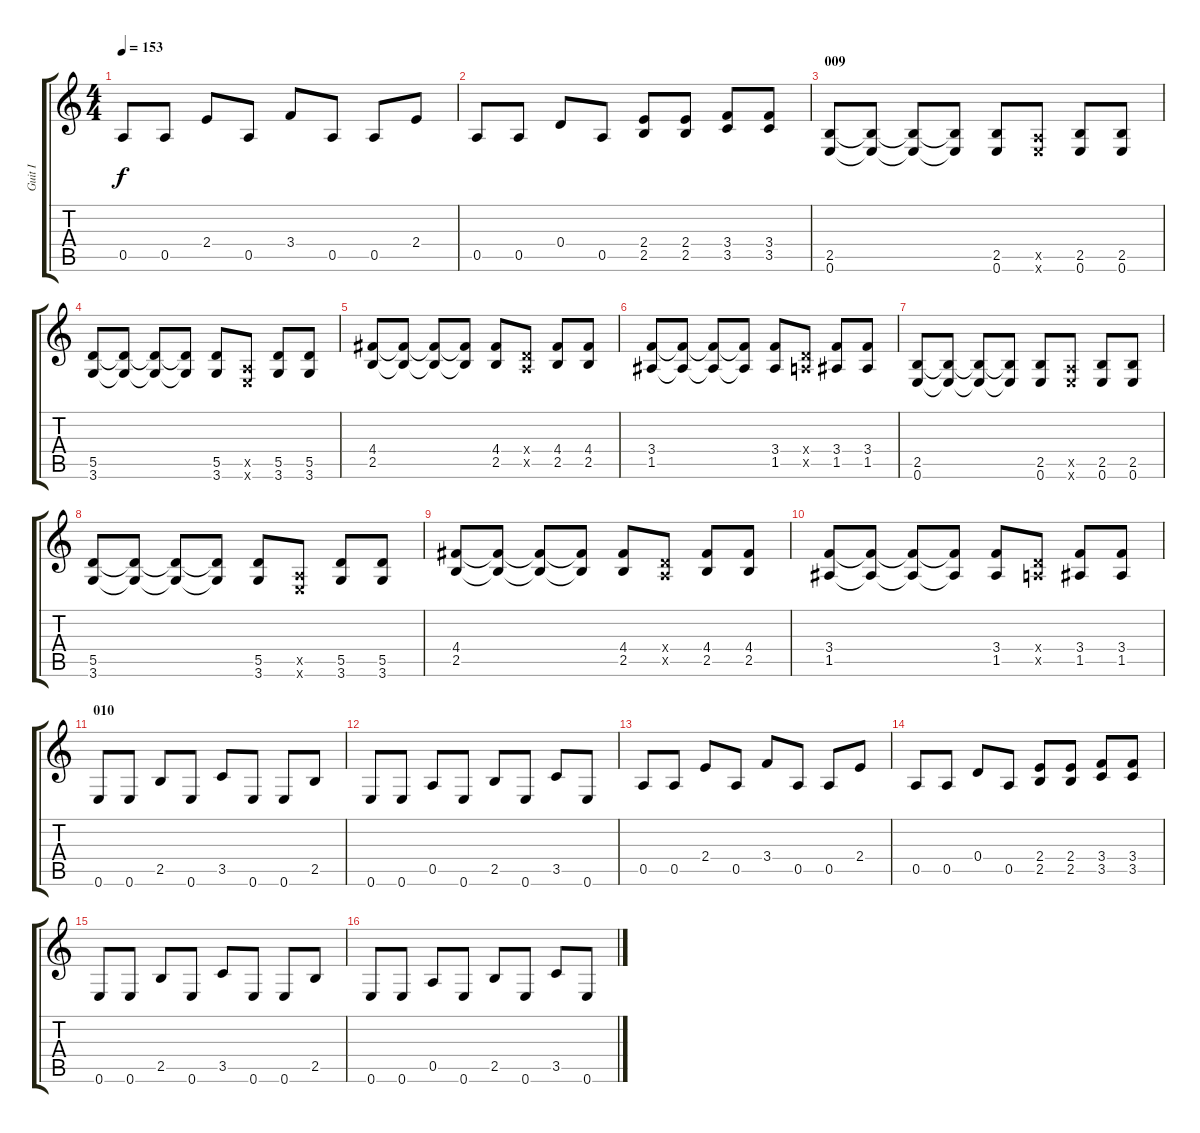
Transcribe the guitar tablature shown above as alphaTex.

\track ("Guit I" "Guit I") {instrument distortionguitar}
\staff {score tabs}
\tuning (E4 B3 G3 D3 A2 E2) {hide}
\ts (4 4)
\tempo 153
\clef g2
\ks c
0.5.8{dy f} 0.5.8 2.4.8 0.5.8 3.4.8 0.5.8 0.5.8 2.4.8 |
0.5.8 0.5.8 0.4.8 0.5.8 (2.4 2.5).8 (2.4 2.5).8 (3.4 3.5).8 (3.4 3.5).8 |
\section ("" "009")
(2.5 0.6).8 (2.5{t} 0.6{t}).8 (2.5{t} 0.6{t}).8 (2.5{t} 0.6{t}).8 (2.5 0.6).8 (0.5{x} 0.6{x}).8 (2.5 0.6).8 (2.5 0.6).8 |
(5.5 3.6).8 (5.5{t} 3.6{t}).8 (5.5{t} 3.6{t}).8 (5.5{t} 3.6{t}).8 (5.5 3.6).8 (0.5{x} 0.6{x}).8 (5.5 3.6).8 (5.5 3.6).8 |
(4.4 2.5).8 (4.4{t} 2.5{t}).8 (4.4{t} 2.5{t}).8 (4.4{t} 2.5{t}).8 (4.4 2.5).8 (0.4{x} 0.5{x}).8 (4.4 2.5).8 (4.4 2.5).8 |
(3.4 1.5).8 (3.4{t} 1.5{t}).8 (3.4{t} 1.5{t}).8 (3.4{t} 1.5{t}).8 (3.4 1.5).8 (0.4{x} 0.5{x}).8 (3.4 1.5).8 (3.4 1.5).8 |
(2.5 0.6).8 (2.5{t} 0.6{t}).8 (2.5{t} 0.6{t}).8 (2.5{t} 0.6{t}).8 (2.5 0.6).8 (0.5{x} 0.6{x}).8 (2.5 0.6).8 (2.5 0.6).8 |
(5.5 3.6).8 (5.5{t} 3.6{t}).8 (5.5{t} 3.6{t}).8 (5.5{t} 3.6{t}).8 (5.5 3.6).8 (0.5{x} 0.6{x}).8 (5.5 3.6).8 (5.5 3.6).8 |
(4.4 2.5).8 (4.4{t} 2.5{t}).8 (4.4{t} 2.5{t}).8 (4.4{t} 2.5{t}).8 (4.4 2.5).8 (0.4{x} 0.5{x}).8 (4.4 2.5).8 (4.4 2.5).8 |
(3.4 1.5).8 (3.4{t} 1.5{t}).8 (3.4{t} 1.5{t}).8 (3.4{t} 1.5{t}).8 (3.4 1.5).8 (0.4{x} 0.5{x}).8 (3.4 1.5).8 (3.4 1.5).8 |
\section ("" "010")
0.6.8 0.6.8 2.5.8 0.6.8 3.5.8 0.6.8 0.6.8 2.5.8 |
0.6.8 0.6.8 0.5.8 0.6.8 2.5.8 0.6.8 3.5.8 0.6.8 |
0.5.8 0.5.8 2.4.8 0.5.8 3.4.8 0.5.8 0.5.8 2.4.8 |
0.5.8 0.5.8 0.4.8 0.5.8 (2.4 2.5).8 (2.4 2.5).8 (3.4 3.5).8 (3.4 3.5).8 |
0.6.8 0.6.8 2.5.8 0.6.8 3.5.8 0.6.8 0.6.8 2.5.8 |
0.6.8 0.6.8 0.5.8 0.6.8 2.5.8 0.6.8 3.5.8 0.6.8
